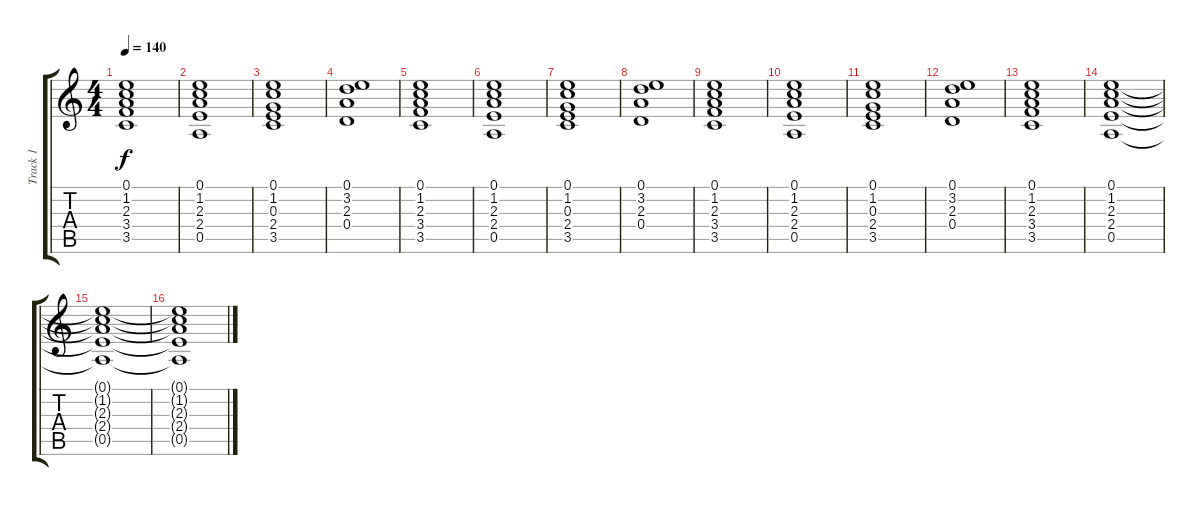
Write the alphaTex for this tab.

\track ("Track 1" "Track 1") {instrument electricguitarjazz}
\staff {score tabs}
\tuning (E4 B3 G3 D3 A2 E2) {hide}
\ts (4 4)
\tempo 140
\clef g2
\ks c
(0.1 1.2 2.3 3.4 3.5).1{dy f} |
(0.1 1.2 2.3 2.4 0.5).1 |
(0.1 1.2 0.3 2.4 3.5).1 |
(0.1 3.2 2.3 0.4).1 |
(0.1 1.2 2.3 3.4 3.5).1 |
(0.1 1.2 2.3 2.4 0.5).1 |
(0.1 1.2 0.3 2.4 3.5).1 |
(0.1 3.2 2.3 0.4).1 |
(0.1 1.2 2.3 3.4 3.5).1 |
(0.1 1.2 2.3 2.4 0.5).1 |
(0.1 1.2 0.3 2.4 3.5).1 |
(0.1 3.2 2.3 0.4).1 |
(0.1 1.2 2.3 3.4 3.5).1 |
(0.1 1.2 2.3 2.4 0.5).1 |
(0.1{t} 1.2{t} 2.3{t} 2.4{t} 0.5{t}).1 |
(0.1{t} 1.2{t} 2.3{t} 2.4{t} 0.5{t}).1
